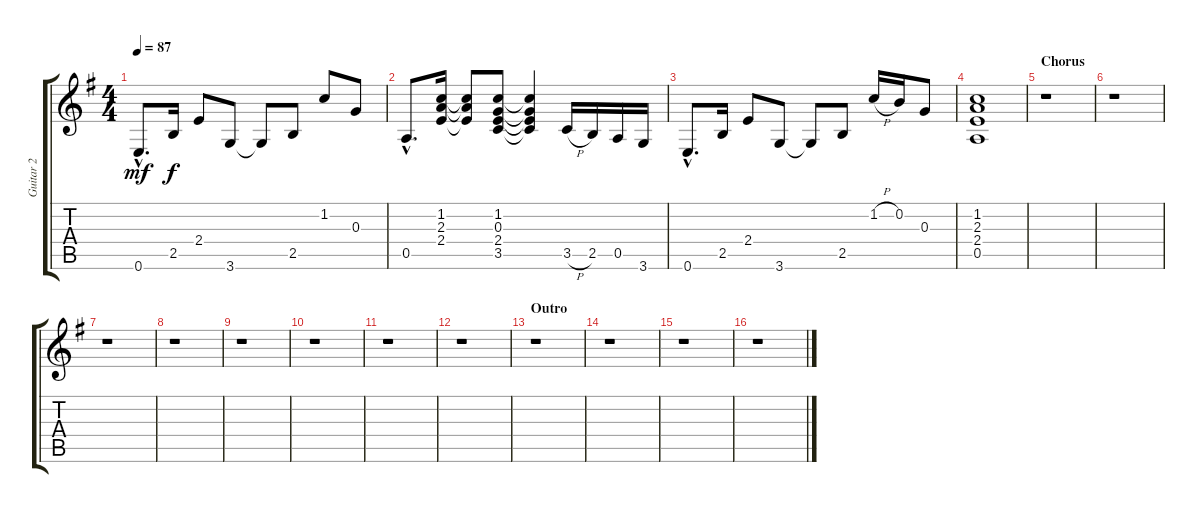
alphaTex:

\track ("Guitar 2" "Guitar 2") {instrument electricguitarclean}
\staff {score tabs}
\tuning (E4 B3 G3 D3 A2 E2) {hide}
\ts (4 4)
\tempo 87
\clef g2
\ks g
0.6{hac}.8{d dy mf} 2.5.16{dy f} 2.4.8 3.6.8 3.6{t}.8 2.5.8 1.2.8 0.3.8 |
0.5{hac}.8{d} (1.2 2.3 2.4).16 (1.2{t} 2.3{t} 2.4{t}).8 (1.2 0.3 2.4 3.5).8 (1.2{t} 0.3{t} 2.4{t} 3.5{t}).4 3.5{h}.16 2.5.16 0.5.16 3.6.16 |
0.6{hac}.8{d} 2.5.16 2.4.8 3.6.8 3.6{t}.8 2.5.8 1.2{h}.16 0.2.16 0.3.8 |
(1.2 2.3 2.4 0.5).1 |
\section ("" "Chorus")
r.1 |
r.1 |
r.1 |
r.1 |
r.1 |
r.1 |
r.1 |
r.1 |
\section ("" "Outro")
r.1 |
r.1 |
r.1 |
r.1
